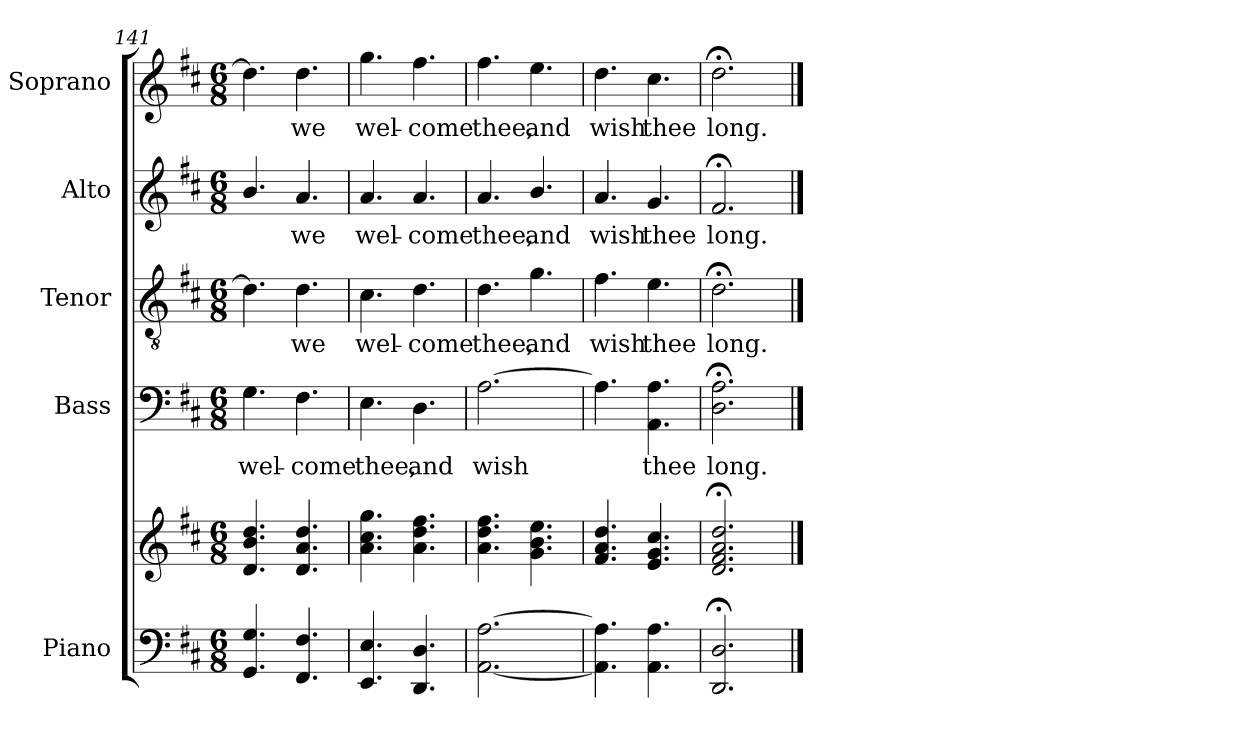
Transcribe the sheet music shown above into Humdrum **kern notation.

**kern	**kern	**kern	**text	**kern	**text	**kern	**text	**kern	**text
*part5	*part5	*part4	*part4	*part3	*part3	*part2	*part2	*part1	*part1
*staff6	*staff5	*staff4	*staff4	*staff3	*staff3	*staff2	*staff2	*staff1	*staff1
*I"Piano	*	*I"Bass	*	*I"Tenor	*	*I"Alto	*	*I"Soprano	*
*	*	*I'B	*	*I'T	*	*I'A	*	*I'S	*
*clefF4	*clefG2	*clefF4	*	*clefGv2	*	*clefG2	*	*clefG2	*
*k[f#c#]	*k[f#c#]	*k[f#c#]	*	*k[f#c#]	*	*k[f#c#]	*	*k[f#c#]	*
*D:	*D:	*D:	*	*D:	*	*D:	*	*D:	*
*M6/8	*M6/8	*M6/8	*	*M6/8	*	*M6/8	*	*M6/8	*
=141	=141	=141	=141	=141	=141	=141	=141	=141	=141
!	!	!	!LO:LY:b	!	!	!	!	!	!
4.GG 4.G	4.d 4.b 4.dd	4.G	wel-	4.d]	.	4.b/	.	4.dd]	.
!	!	!	!LO:LY:b	!	!LO:LY:b	!	!LO:LY:b	!	!LO:LY:b
4.FF# 4.F#	4.d 4.a 4.dd	4.F#	-come	4.d	we	4.a	we	4.dd	we
=142	=142	=142	=142	=142	=142	=142	=142	=142	=142
!	!	!	!LO:LY:b	!	!LO:LY:b	!	!LO:LY:b	!	!LO:LY:b
4.EE 4.E	4.a\ 4.cc#\ 4.gg\	4.E	thee,	4.c#	wel-	4.a	wel-	4.gg	wel-
!	!	!	!LO:LY:b	!	!LO:LY:b	!	!LO:LY:b	!	!LO:LY:b
4.DD 4.D	4.a\ 4.dd\ 4.ff#\	4.D	and	4.d	-come	4.a	-come	4.ff#	-come
=143	=143	=143	=143	=143	=143	=143	=143	=143	=143
!	!	!	!LO:LY:b	!	!LO:LY:b	!	!LO:LY:b	!	!LO:LY:b
[2.AA [2.A	4.a\ 4.dd\ 4.ff#\	[2.A	wish	4.d	thee,	4.a	thee,	4.ff#	thee,
!	!	!	!	!	!LO:LY:b	!	!LO:LY:b	!	!LO:LY:b
.	4.g\ 4.b\ 4.ee\	.	.	4.g	and	4.b/	and	4.ee	and
=144	=144	=144	=144	=144	=144	=144	=144	=144	=144
!	!	!	!	!	!LO:LY:b	!	!LO:LY:b	!	!LO:LY:b
4.AA] 4.A]	4.f# 4.a 4.dd	4.A]	.	4.f#	wish	4.a	wish	4.dd	wish
!	!	!	!LO:LY:b	!	!LO:LY:b	!	!LO:LY:b	!	!LO:LY:b
4.AA 4.A	4.e 4.g 4.cc#	4.AA 4.A	thee	4.e	thee	4.g	thee	4.cc#	thee
=145	=145	=145	=145	=145	=145	=145	=145	=145	=145
!	!	!	!LO:LY:b	!	!LO:LY:b	!	!LO:LY:b	!	!LO:LY:b
2.DD; 2.D;	2.d;< 2.f#;< 2.a;< 2.dd;<	2.D;< 2.A;<	long.	2.d;<	long.	2.f#;<	long.	2.dd;<	long.
==	==	==	==	==	==	==	==	==	==
*-	*-	*-	*-	*-	*-	*-	*-	*-	*-
